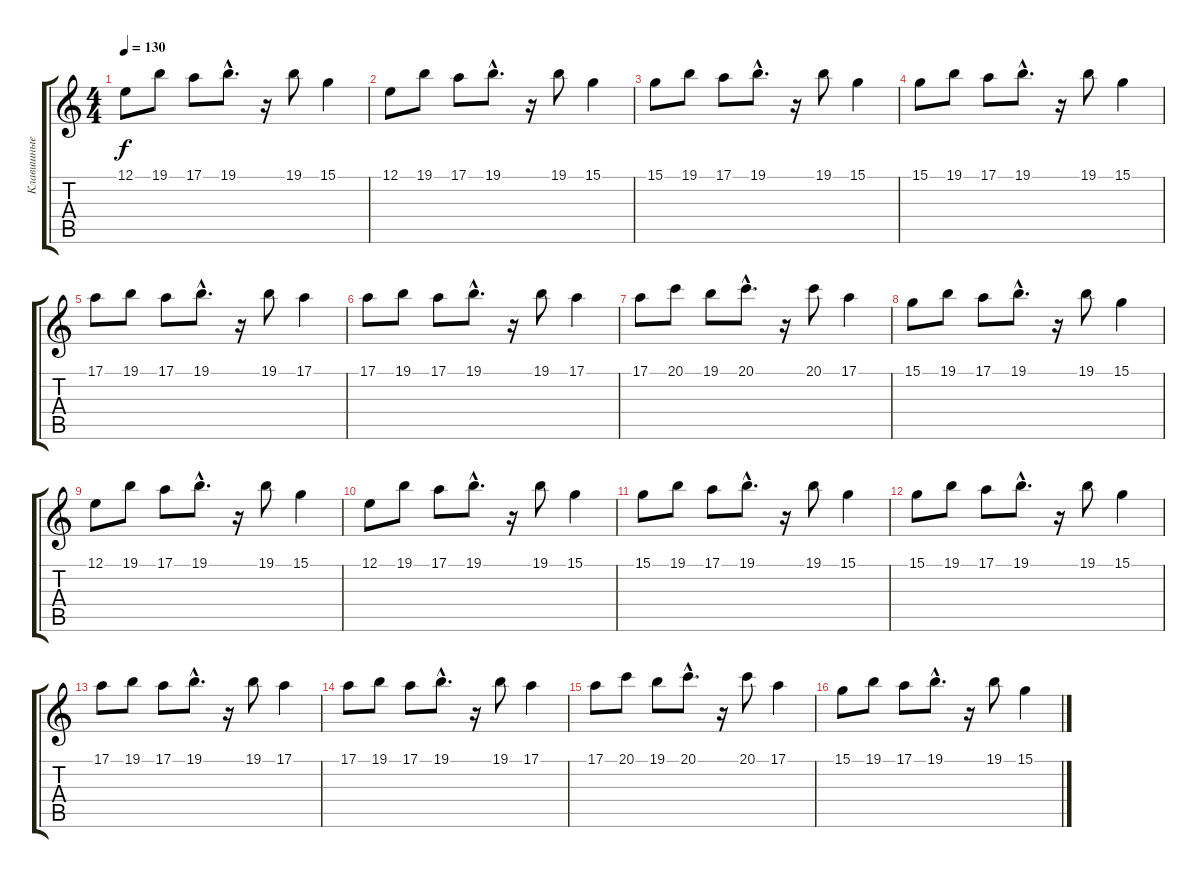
\track ("Клавишные" "Клавишные") {instrument stringensemble1}
\staff {score tabs}
\tuning (E4 B3 G3 D3 A2 E2) {hide}
\ts (4 4)
\tempo 130
\clef g2
\ks c
12.1.8{dy f} 19.1.8 17.1.8 19.1{hac}.8{d} r.16 19.1.8 15.1.4 |
12.1.8 19.1.8 17.1.8 19.1{hac}.8{d} r.16 19.1.8 15.1.4 |
15.1.8 19.1.8 17.1.8 19.1{hac}.8{d} r.16 19.1.8 15.1.4 |
15.1.8 19.1.8 17.1.8 19.1{hac}.8{d} r.16 19.1.8 15.1.4 |
17.1.8 19.1.8 17.1.8 19.1{hac}.8{d} r.16 19.1.8 17.1.4 |
17.1.8 19.1.8 17.1.8 19.1{hac}.8{d} r.16 19.1.8 17.1.4 |
17.1.8 20.1.8 19.1.8 20.1{hac}.8{d} r.16 20.1.8 17.1.4 |
15.1.8 19.1.8 17.1.8 19.1{hac}.8{d} r.16 19.1.8 15.1.4 |
12.1.8 19.1.8 17.1.8 19.1{hac}.8{d} r.16 19.1.8 15.1.4 |
12.1.8 19.1.8 17.1.8 19.1{hac}.8{d} r.16 19.1.8 15.1.4 |
15.1.8 19.1.8 17.1.8 19.1{hac}.8{d} r.16 19.1.8 15.1.4 |
15.1.8 19.1.8 17.1.8 19.1{hac}.8{d} r.16 19.1.8 15.1.4 |
17.1.8 19.1.8 17.1.8 19.1{hac}.8{d} r.16 19.1.8 17.1.4 |
17.1.8 19.1.8 17.1.8 19.1{hac}.8{d} r.16 19.1.8 17.1.4 |
17.1.8 20.1.8 19.1.8 20.1{hac}.8{d} r.16 20.1.8 17.1.4 |
15.1.8 19.1.8 17.1.8 19.1{hac}.8{d} r.16 19.1.8 15.1.4
